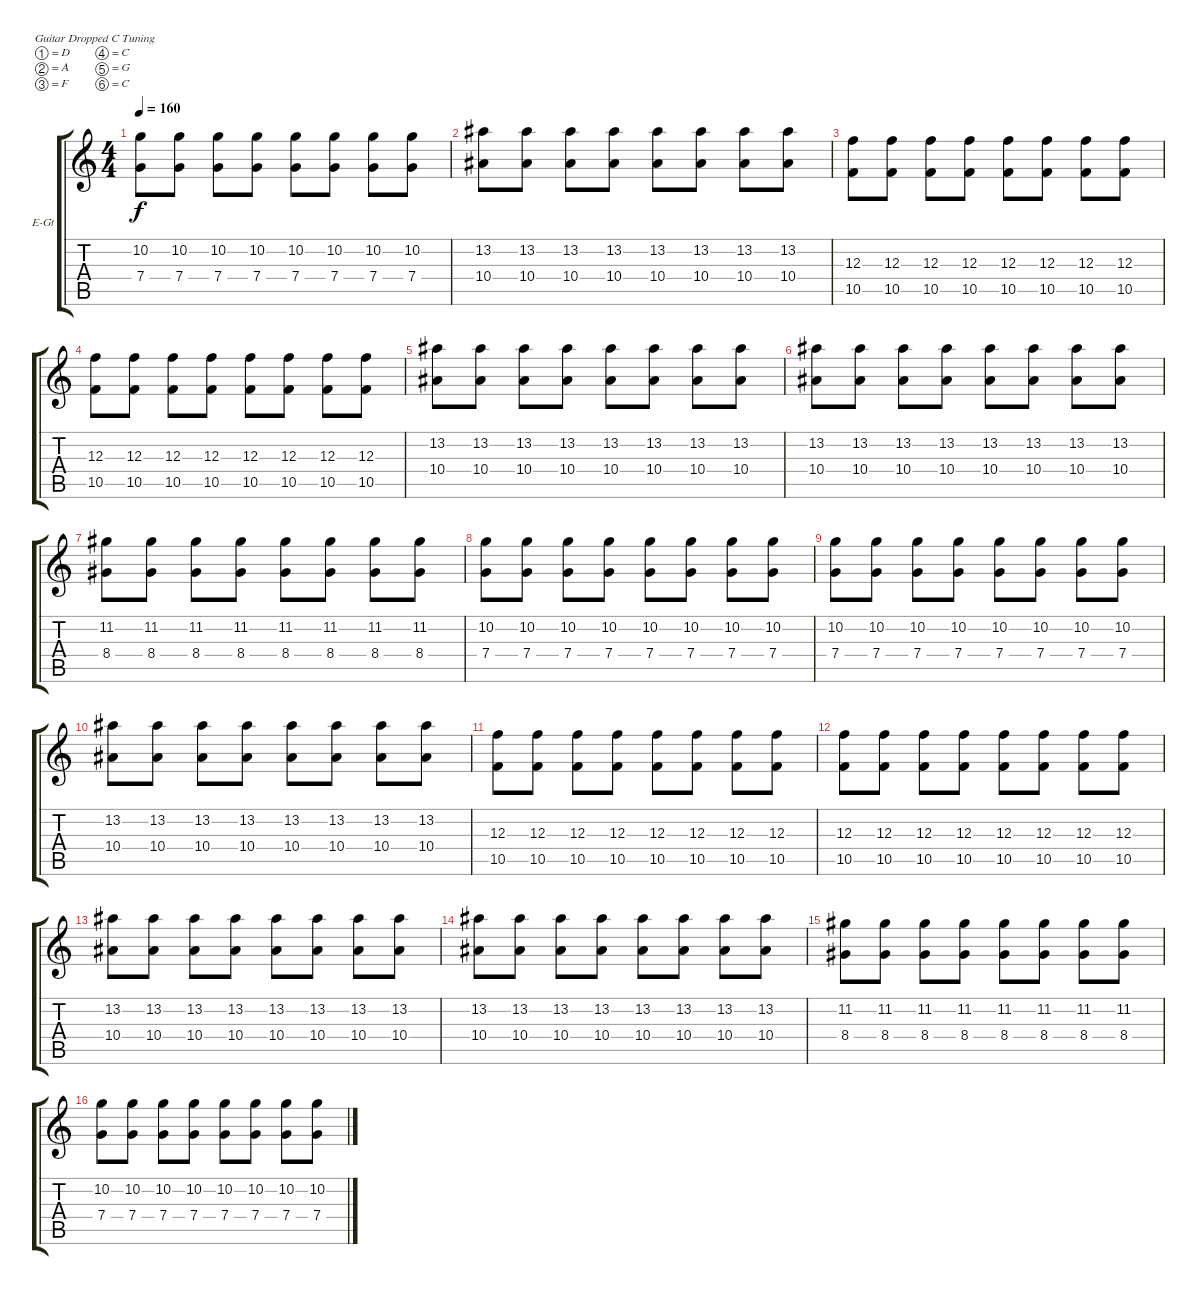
\bracketExtendMode groupsimilarinstruments
\firstSystemTrackNameOrientation horizontal
\otherSystemsTrackNameOrientation horizontal
\track ("Track 2" "E-Gt") {instrument distortionguitar}
\staff {score tabs}
\tuning (D4 A3 F3 C3 G2 C2)
\ts (4 4)
\tempo 160
\clef g2
\ks c
(10.2 7.4).8{dy f} (10.2 7.4).8 (10.2 7.4).8 (10.2 7.4).8 (10.2 7.4).8 (10.2 7.4).8 (10.2 7.4).8 (10.2 7.4).8 |
(13.2 10.4).8 (13.2 10.4).8 (13.2 10.4).8 (13.2 10.4).8 (13.2 10.4).8 (13.2 10.4).8 (13.2 10.4).8 (13.2 10.4).8 |
(12.3 10.5).8 (12.3 10.5).8 (12.3 10.5).8 (12.3 10.5).8 (12.3 10.5).8 (12.3 10.5).8 (12.3 10.5).8 (12.3 10.5).8 |
(12.3 10.5).8 (12.3 10.5).8 (12.3 10.5).8 (12.3 10.5).8 (12.3 10.5).8 (12.3 10.5).8 (12.3 10.5).8 (12.3 10.5).8 |
(13.2 10.4).8 (13.2 10.4).8 (13.2 10.4).8 (13.2 10.4).8 (13.2 10.4).8 (13.2 10.4).8 (13.2 10.4).8 (13.2 10.4).8 |
(13.2 10.4).8 (13.2 10.4).8 (13.2 10.4).8 (13.2 10.4).8 (13.2 10.4).8 (13.2 10.4).8 (13.2 10.4).8 (13.2 10.4).8 |
(11.2 8.4).8 (11.2 8.4).8 (11.2 8.4).8 (11.2 8.4).8 (11.2 8.4).8 (11.2 8.4).8 (11.2 8.4).8 (11.2 8.4).8 |
(10.2 7.4).8 (10.2 7.4).8 (10.2 7.4).8 (10.2 7.4).8 (10.2 7.4).8 (10.2 7.4).8 (10.2 7.4).8 (10.2 7.4).8 |
(10.2 7.4).8 (10.2 7.4).8 (10.2 7.4).8 (10.2 7.4).8 (10.2 7.4).8 (10.2 7.4).8 (10.2 7.4).8 (10.2 7.4).8 |
(13.2 10.4).8 (13.2 10.4).8 (13.2 10.4).8 (13.2 10.4).8 (13.2 10.4).8 (13.2 10.4).8 (13.2 10.4).8 (13.2 10.4).8 |
(12.3 10.5).8 (12.3 10.5).8 (12.3 10.5).8 (12.3 10.5).8 (12.3 10.5).8 (12.3 10.5).8 (12.3 10.5).8 (12.3 10.5).8 |
(12.3 10.5).8 (12.3 10.5).8 (12.3 10.5).8 (12.3 10.5).8 (12.3 10.5).8 (12.3 10.5).8 (12.3 10.5).8 (12.3 10.5).8 |
(13.2 10.4).8 (13.2 10.4).8 (13.2 10.4).8 (13.2 10.4).8 (13.2 10.4).8 (13.2 10.4).8 (13.2 10.4).8 (13.2 10.4).8 |
(13.2 10.4).8 (13.2 10.4).8 (13.2 10.4).8 (13.2 10.4).8 (13.2 10.4).8 (13.2 10.4).8 (13.2 10.4).8 (13.2 10.4).8 |
(11.2 8.4).8 (11.2 8.4).8 (11.2 8.4).8 (11.2 8.4).8 (11.2 8.4).8 (11.2 8.4).8 (11.2 8.4).8 (11.2 8.4).8 |
(10.2 7.4).8 (10.2 7.4).8 (10.2 7.4).8 (10.2 7.4).8 (10.2 7.4).8 (10.2 7.4).8 (10.2 7.4).8 (10.2 7.4).8
